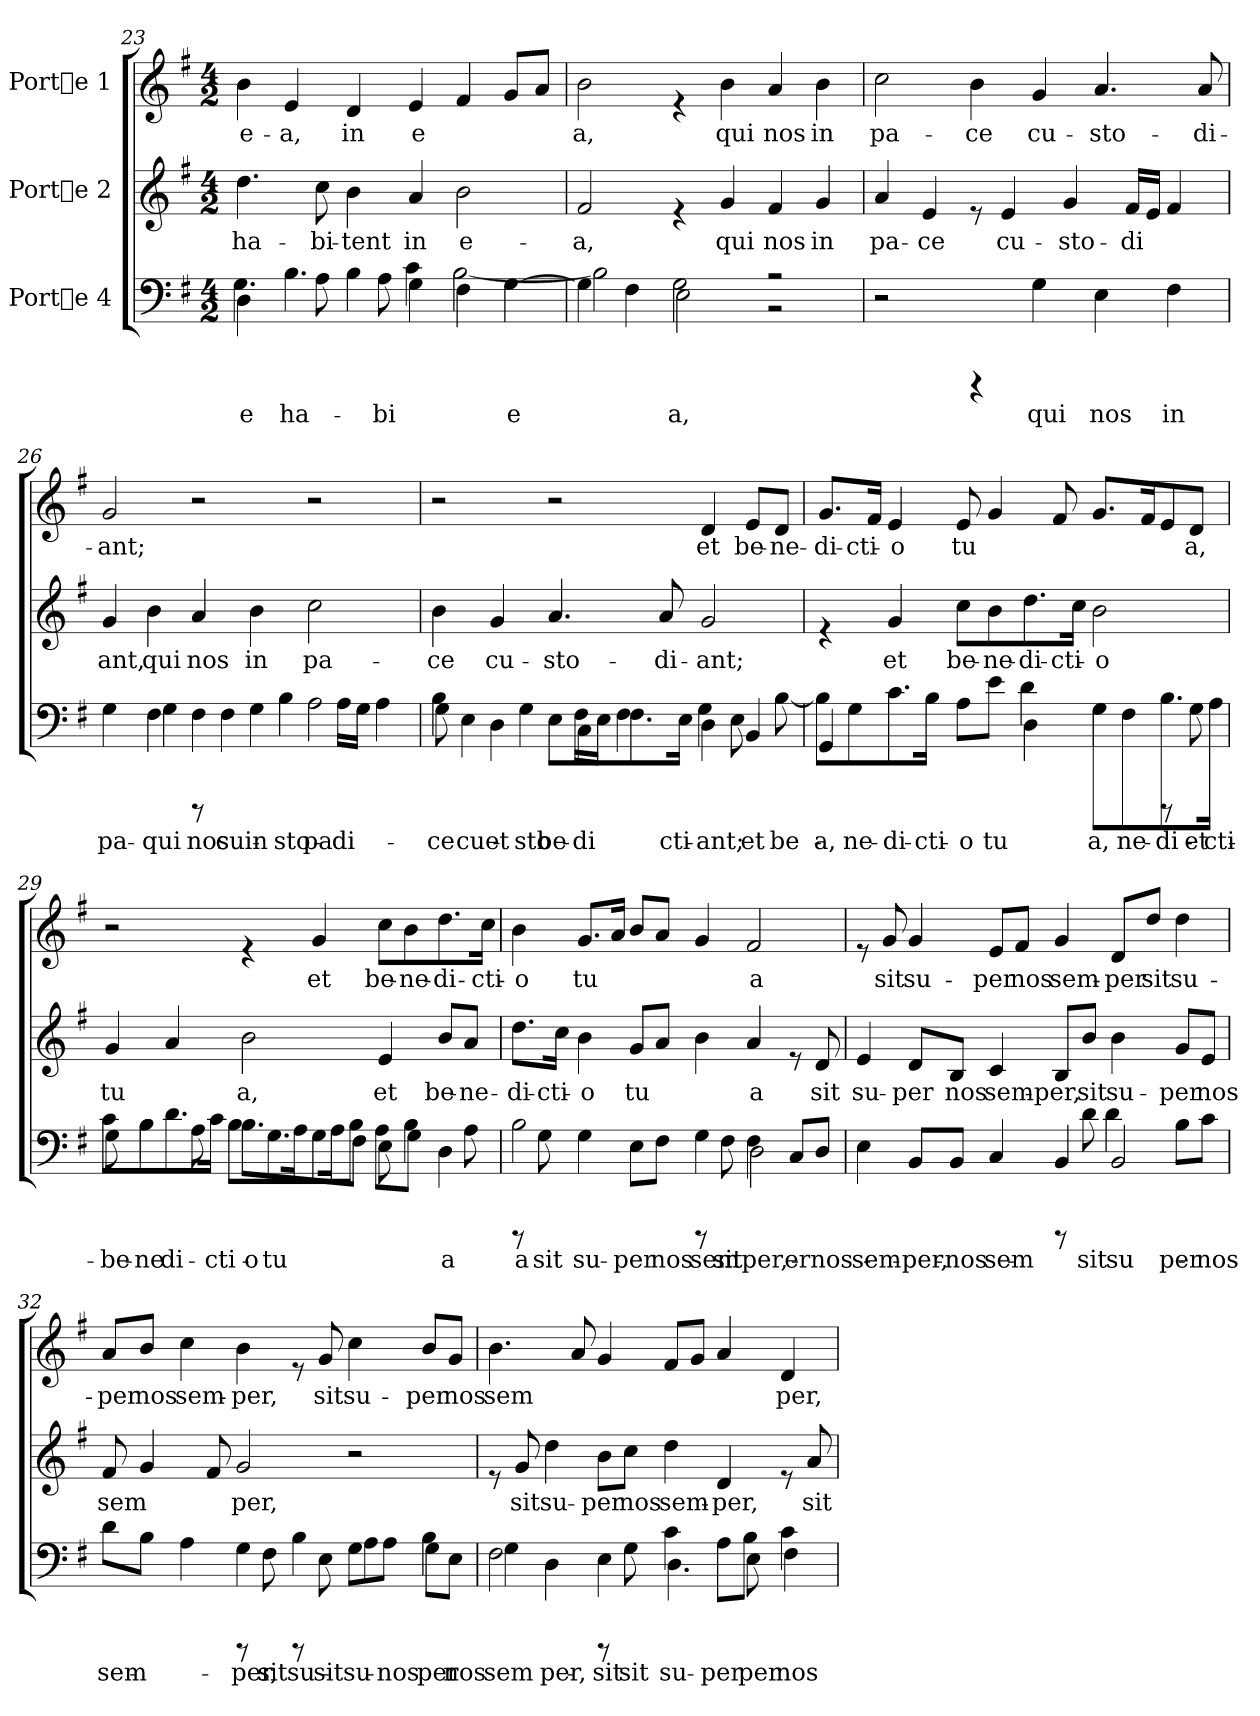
**kern	**text	**kern	**text	**kern	**text
*part3	*part3	*part2	*part2	*part1	*part1
*staff3	*staff3	*staff2	*staff2	*staff1	*staff1
*I"Porte 4	*	*I"Porte 2	*	*I"Porte 1	*
!!LO:LB:g=z
*clefF4	*	*clefG2	*	*clefG2	*
*k[f#]	*	*k[f#]	*	*k[f#]	*
*G:	*	*G:	*	*G:	*
*M4/2	*	*M4/2	*	*M4/2	*
=23	=23	=23	=23	=23	=23
!	!LO:LY:b:cj	!	!	!	!
*^	*	*	*	*	*
!	!	!LO:LY:b:cj	!	!LO:LY:b:cj	!	!LO:LY:b:cj
4D\	4.G\	e	4.dd\	ha-	4b\	e-
!	!	!LO:LY:b:cj	!	!	!	!LO:LY:b:cj
4.B\	.	ha-	.	.	4e/	-a,
!	!	!LO:LY:b:cj	!	!LO:LY:b:cj	!	!
.	8A\	--	8cc\	-bi-	.	.
!	!	!LO:LY:b:cj	!	!LO:LY:b:cj	!	!LO:LY:b:cj
.	4B\	--	4b\	-tent	4d/	in
!	!	!LO:LY:b:cj	!	!	!	!
8A\	.	-bi-	.	.	.	.
!	!	!LO:LY:b:cj	!	!	!	!
!	!	!LO:LY:b:cj	!	!LO:LY:b:cj	!	!LO:LY:b:cj
4G\	4c\	-	4a/	in	4e/	e
!	!	!LO:LY:b:cj	!	!	!	!
!	!	!LO:LY:b:cj	!	!LO:LY:b:cj	!	!LO:LY:b:cj
4F#\	[>2B\	-	2b\	e-	4f#/	-
!	!	!LO:LY:b:cj	!	!	!	!LO:LY:b:cj
[>4G\	.	-e	.	.	8g/L	--
!	!	!	!	!	!	!LO:LY:b:cj
.	.	.	.	.	8a/J	--
=24	=24	=24	=24	=24	=24	=24
!	!	!	!	!LO:LY:b:cj	!	!LO:LY:b:cj
4G\]	2B\]	.	2f#/	-a,	2b\	-a,
!	!	!LO:LY:b:cj	!	!	!	!
4F#\	.	-	.	.	.	.
!	!	!LO:LY:b:cj	!	!	!	!
!	!	!LO:LY:b:cj	!	!	!	!
2G\	2E\	a,	4re	.	4re	.
!	!	!	!	!LO:LY:b:cj	!	!LO:LY:b:cj
.	.	.	4g/	qui	4b\	qui
!	!	!	!	!LO:LY:b:cj	!	!LO:LY:b:cj
2r	2r	.	4f#/	nos	4a/	nos
!	!	!	!	!LO:LY:b:cj	!	!LO:LY:b:cj
.	.	.	4g/	in	4b\	in
*v	*v	*	*	*	*	*
=25	=25	=25	=25	=25	=25
!	!	!	!LO:LY:b:cj	!	!LO:LY:b:cj
2r	.	4a/	pa-	2cc\	pa-
!	!	!	!LO:LY:b:cj	!	!
.	.	4e/	-ce	.	.
!	!	!	!	!	!LO:LY:b:cj
4rBBBB	.	8re	.	4b\	-ce
!	!	!	!LO:LY:b:cj	!	!
.	.	4e/	cu-	.	.
!	!LO:LY:b:cj	!	!	!	!LO:LY:b:cj
4G\	qui	.	.	4g/	cu-
!	!	!	!LO:LY:b:cj	!	!
.	.	4g/	-sto-	.	.
!	!LO:LY:b:cj	!	!	!	!LO:LY:b:cj
4E\	nos	.	.	4.a/	-sto-
!	!	!	!LO:LY:b:cj	!	!
.	.	16f#/L	-di	.	.
!	!	!	!LO:LY:b:cj	!	!
.	.	16e/J	-	.	.
!	!LO:LY:b:cj	!	!LO:LY:b:cj	!	!
4F#\	in	4f#/	--	.	.
!	!	!	!	!	!LO:LY:b:cj
.	.	.	.	8a/	-di-
!!LO:PB:g=z
=26	=26	=26	=26	=26	=26
!	!LO:LY:b:cj	!	!LO:LY:b:cj	!	!LO:LY:b:cj
*^	*	*	*	*	*
4G\	4ryy	pa-	4g/	-ant,	2g/	-ant;
!	!	!LO:LY:b:cj	!	!	!	!
!	!	!LO:LY:b:cj	!	!LO:LY:b:cj	!	!
4F#\	4G\	qui	4b\	qui	.	.
!	!	!LO:LY:b:cj	!	!LO:LY:b:cj	!	!
8rBBBB	4F#\	nos	4a/	nos	2r	.
!	!	!LO:LY:b:cj	!	!	!	!
4F#\	.	cu-	.	.	.	.
!	!	!LO:LY:b:cj	!	!LO:LY:b:cj	!	!
.	4G\	-in	4b\	in	.	.
!	!	!LO:LY:b:cj	!	!	!	!
4B\	.	sto-	.	.	.	.
!	!	!LO:LY:b:cj	!	!LO:LY:b:cj	!	!
.	2A\	-pa-	2cc\	pa-	2r	.
!	!	!LO:LY:b:cj	!	!	!	!
16A\L	.	-di	.	.	.	.
!	!	!LO:LY:b:cj	!	!	!	!
16G\J	.	-	.	.	.	.
!	!	!LO:LY:b:cj	!	!	!	!
4A\	.	--	.	.	.	.
!!LO:LB:g=z
=27	=27	=27	=27	=27	=27	=27
!	!	!LO:LY:b:cj	!	!	!	!
!	!	!LO:LY:b:cj	!	!LO:LY:b:cj	!	!
4B\	8G\	ce	4b\	-ce	2r	.
!	!	!LO:LY:b:cj	!	!	!	!
.	4E\	cu-	.	.	.	.
!	!	!LO:LY:b:cj	!	!LO:LY:b:cj	!	!
4D\	.	-et	4g/	cu-	.	.
!	!	!LO:LY:b:cj	!	!	!	!
.	4G\	sto-	.	.	.	.
!	!	!LO:LY:b:cj	!	!LO:LY:b:cj	!	!
8E\L	.	-be-	4.a/	-sto-	2r	.
!	!	!LO:LY:b:cj	!	!	!	!
!	!	!LO:LY:b:cj	!	!	!	!
8C\	16F#\L	-di	.	.	.	.
!	!	!LO:LY:b:cj	!	!	!	!
.	16E\J	-	.	.	.	.
!	!	!LO:LY:b:cj	!	!	!	!
!	!	!LO:LY:b:cj	!	!	!	!
8.F#\	4F#\	--	.	.	.	.
!	!	!	!	!LO:LY:b:cj	!	!
.	.	.	8a/	-di-	.	.
!	!	!LO:LY:b:cj	!	!	!	!
16E\J	.	-cti-	.	.	.	.
!	!	!LO:LY:b:cj	!	!	!	!
!	!	!LO:LY:b:cj	!	!LO:LY:b:cj	!	!LO:LY:b:cj
4D\	4G\	ant;	2g/	-ant;	4d/	et
!	!	!LO:LY:b:cj	!	!	!	!
!	!	!LO:LY:b:cj	!	!	!	!LO:LY:b:cj
4BB/	8E\L	-et	.	.	8e/L	be-
!	!	!LO:LY:b:cj	!	!	!	!LO:LY:b:cj
.	[>8B\	be-	.	.	8d/J	-ne-
=28	=28	=28	=28	=28	=28	=28
!	!	!LO:LY:b:cj	!	!	!	!LO:LY:b:cj
4GG/	8B\L]	-a,	4re	.	8.g/L	-di-
!	!	!LO:LY:b:cj	!	!	!	!
.	8G\	ne-	.	.	.	.
!	!	!	!	!	!	!LO:LY:b:cj
.	.	.	.	.	16f#/J	-cti-
!	!	!LO:LY:b:cj	!	!LO:LY:b:cj	!	!LO:LY:b:cj
2ryy	8.c\	-di-	4g/	et	4e/	-o
!	!	!LO:LY:b:cj	!	!	!	!
.	16B\J	-cti-	.	.	.	.
!	!	!LO:LY:b:cj	!	!LO:LY:b:cj	!	!LO:LY:b:cj
.	8A\L	-o	8cc\L	be-	8e/	tu
!	!	!LO:LY:b:cj	!	!LO:LY:b:cj	!	!LO:LY:b:cj
.	8e\J	tu	8b\	-ne-	4g/	-
!	!	!LO:LY:b:cj	!	!	!	!
!	!	!LO:LY:b:cj	!	!LO:LY:b:cj	!	!
4D\	4d\	-	8.dd\	-di-	.	.
!	!	!	!	!	!	!LO:LY:b:cj
.	.	.	.	.	8f#/	--
!	!	!	!	!LO:LY:b:cj	!	!
.	.	.	16cc\J	-cti-	.	.
!	!	!LO:LY:b:cj	!	!	!	!
!	!	!LO:LY:b:cj	!	!LO:LY:b:cj	!	!LO:LY:b:cj
8G\L	4G\	-a,	2b\	-o	8.g/L	--
!	!	!LO:LY:b:cj	!	!	!	!
8F#\	.	-ne-	.	.	.	.
!	!	!	!	!	!	!LO:LY:b:cj
.	.	.	.	.	16f#/	--
!	!	!LO:LY:b:cj	!	!	!	!LO:LY:b:cj
8.B\	8rBBBB	-di-	.	.	8e/	--
!	!	!LO:LY:b:cj	!	!	!	!LO:LY:b:cj
.	8G\	et	.	.	8d/J	-a,
!	!	!LO:LY:b:cj	!	!	!	!
16A\J	.	-cti-	.	.	.	.
!!LO:LB:g=z
=29	=29	=29	=29	=29	=29	=29
!	!	!LO:LY:b:cj	!	!	!	!
!	!	!LO:LY:b:cj	!	!LO:LY:b:cj	!	!
8G\	8c\L	be-	4g/	tu	2r	.
!	!	!LO:LY:b:cj	!	!	!	!
!	!	!LO:LY:b:cj	!	!	!	!
4B\	8B\	-ne-	.	.	.	.
!	!	!LO:LY:b:cj	!	!LO:LY:b:cj	!	!
.	8.d\	-di-	4a/	-	.	.
!	!	!LO:LY:b:cj	!	!	!	!
8A\	.	-	.	.	.	.
!	!	!LO:LY:b:cj	!	!	!	!
.	16c\J	-cti-	.	.	.	.
!	!	!LO:LY:b:cj	!	!	!	!
!	!	!LO:LY:b:cj	!	!LO:LY:b:cj	!	!
8.B\L	8B\L	-o	2b\	-a,	4re	.
!	!	!LO:LY:b:cj	!	!	!	!
.	8.G\	tu	.	.	.	.
!	!	!LO:LY:b:cj	!	!	!	!
16A\	.	--	.	.	.	.
!	!	!LO:LY:b:cj	!	!	!	!LO:LY:b:cj
8G\	.	--	.	.	4g/	et
!	!	!LO:LY:b:cj	!	!	!	!
.	16A\	-	.	.	.	.
!	!	!LO:LY:b:cj	!	!	!	!
!	!	!LO:LY:b:cj	!	!	!	!
8F#\J	8B\J	--	.	.	.	.
!	!	!LO:LY:b:cj	!	!	!	!
!	!	!LO:LY:b:cj	!	!LO:LY:b:cj	!	!LO:LY:b:cj
8E\	8A\L	--	4e/	et	8cc\L	be-
!	!	!LO:LY:b:cj	!	!	!	!
!	!	!LO:LY:b:cj	!	!	!	!LO:LY:b:cj
4B\	8G\J	--	.	.	8b\	-ne-
!	!	!LO:LY:b:cj	!	!LO:LY:b:cj	!	!LO:LY:b:cj
.	4D\	-a	8b/L	be-	8.dd\	-di-
!	!	!LO:LY:b:cj	!	!LO:LY:b:cj	!	!
8A\	.	-	8a/J	-ne-	.	.
!	!	!	!	!	!	!LO:LY:b:cj
.	.	.	.	.	16cc\J	-cti-
!!LO:PB:g=z
=30	=30	=30	=30	=30	=30	=30
!	!	!LO:LY:b:cj	!	!LO:LY:b:cj	!	!LO:LY:b:cj
2B\	8rBBBB	-a	8.dd\L	-di-	4b\	-o
!	!	!LO:LY:b:cj	!	!	!	!
.	8G\	sit	.	.	.	.
!	!	!	!	!LO:LY:b:cj	!	!
.	.	.	16cc\J	-cti-	.	.
!	!	!LO:LY:b:cj	!	!LO:LY:b:cj	!	!LO:LY:b:cj
.	4G\	su-	4b\	-o	8.g/L	tu
!	!	!	!	!	!	!LO:LY:b:cj
.	.	.	.	.	16a/J	-
!	!	!LO:LY:b:cj	!	!LO:LY:b:cj	!	!LO:LY:b:cj
4ryy	8E\L	-per	8g/L	tu	8b/L	--
!	!	!LO:LY:b:cj	!	!LO:LY:b:cj	!	!LO:LY:b:cj
.	8F#\J	nos	8a/J	-	8a/J	--
!	!	!LO:LY:b:cj	!	!LO:LY:b:cj	!	!LO:LY:b:cj
8rBBBB	4G\	sem-	4b\	--	4g/	--
!	!	!LO:LY:b:cj	!	!	!	!
8F#\	.	-sit	.	.	.	.
!	!	!LO:LY:b:cj	!	!	!	!
!	!	!LO:LY:b:cj	!	!LO:LY:b:cj	!	!LO:LY:b:cj
4F#\	2D\	-per,	4a/	-a	2f#/	-a
!	!	!LO:LY:b:cj	!	!	!	!
8C/L	.	er	8re	.	.	.
!	!	!LO:LY:b:cj	!	!LO:LY:b:cj	!	!
8D/J	.	nos	8d/	sit	.	.
=31	=31	=31	=31	=31	=31	=31
!	!	!LO:LY:b:cj	!	!LO:LY:b:cj	!	!
4E\	2.ryy	sem-	4e/	su-	8re	.
!	!	!	!	!	!	!LO:LY:b:cj
.	.	.	.	.	8g/	sit
!	!	!LO:LY:b:cj	!	!LO:LY:b:cj	!	!LO:LY:b:cj
8BB/L	.	-per,	8d/L	-per	4g/	su-
!	!	!LO:LY:b:cj	!	!LO:LY:b:cj	!	!
8BB/J	.	nos	8B/J	nos	.	.
!	!	!LO:LY:b:cj	!	!LO:LY:b:cj	!	!LO:LY:b:cj
4C/	.	sem	4c/	sem-	8e/L	-per
!	!	!	!	!	!	!LO:LY:b:cj
.	.	.	.	.	8f#/J	nos
!	!	!LO:LY:b:cj	!	!LO:LY:b:cj	!	!LO:LY:b:cj
4BB/	8rBBBB	-	8B/L	-per,	4g/	sem-
!	!	!LO:LY:b:cj	!	!LO:LY:b:cj	!	!
.	8d\	-sit	8b/J	sit	.	.
!	!	!LO:LY:b:cj	!	!	!	!
!	!	!LO:LY:b:cj	!	!LO:LY:b:cj	!	!LO:LY:b:cj
2BB/	4d\	su-	4b\	su-	8d/L	-per
!	!	!	!	!	!	!LO:LY:b:cj
.	.	.	.	.	8dd/J	sit
!	!	!LO:LY:b:cj	!	!LO:LY:b:cj	!	!LO:LY:b:cj
.	8B\L	-per	8g/L	-per	4dd\	su-
!	!	!LO:LY:b:cj	!	!LO:LY:b:cj	!	!
.	8c\J	nos	8e/J	nos	.	.
!!LO:LB:g=z
=32	=32	=32	=32	=32	=32	=32
!	!	!LO:LY:b:cj	!	!LO:LY:b:cj	!	!LO:LY:b:cj
2ryy	8d\L	sem	8f#/	sem	8a/L	-per
!	!	!LO:LY:b:cj	!	!LO:LY:b:cj	!	!LO:LY:b:cj
.	8B\J	-	4g/	-	8b/J	nos
!	!	!LO:LY:b:cj	!	!	!	!LO:LY:b:cj
.	4A\	--	.	.	4cc\	sem-
!	!	!	!	!LO:LY:b:cj	!	!
.	.	.	8f#/	--	.	.
!	!	!LO:LY:b:cj	!	!LO:LY:b:cj	!	!LO:LY:b:cj
8rBBBB	4G\	-per,	2g/	-per,	4b\	-per,
!	!	!LO:LY:b:cj	!	!	!	!
8F#\	.	sit	.	.	.	.
!	!	!LO:LY:b:cj	!	!	!	!
4B\	8rBBBB	su-	.	.	8re	.
!	!	!LO:LY:b:cj	!	!	!	!LO:LY:b:cj
.	8E\	-sit	.	.	8g/	sit
!	!	!LO:LY:b:cj	!	!	!	!
!	!	!LO:LY:b:cj	!	!	!	!LO:LY:b:cj
8G\L	4A\	su-	2r	.	4cc\	su-
!	!	!LO:LY:b:cj	!	!	!	!
8A\J	.	nos	.	.	.	.
!	!	!LO:LY:b:cj	!	!	!	!
!	!	!LO:LY:b:cj	!	!	!	!LO:LY:b:cj
4B\	8G\L	-per	.	.	8b/L	-per
!	!	!LO:LY:b:cj	!	!	!	!LO:LY:b:cj
.	8E\J	nos	.	.	8g/J	nos
!!LO:LB:g=z
=33	=33	=33	=33	=33	=33	=33
!	!	!LO:LY:b:cj	!	!	!	!
!	!	!LO:LY:b:cj	!	!	!	!LO:LY:b:cj
2F#\	4G\	sem-	8re	.	4.b\	sem
!	!	!	!	!LO:LY:b:cj	!	!
.	.	.	8g/	sit	.	.
!	!	!LO:LY:b:cj	!	!LO:LY:b:cj	!	!
.	4D\	-per,	4dd\	su-	.	.
!	!	!	!	!	!	!LO:LY:b:cj
.	.	.	.	.	8a/	-
!	!	!LO:LY:b:cj	!	!LO:LY:b:cj	!	!LO:LY:b:cj
8rBBBB	4E\	sit	8b\L	-per	4g/	--
!	!	!LO:LY:b:cj	!	!LO:LY:b:cj	!	!
8G\	.	sit	8cc\J	nos	.	.
!	!	!LO:LY:b:cj	!	!	!	!
!	!	!LO:LY:b:cj	!	!LO:LY:b:cj	!	!LO:LY:b:cj
4c\	4.D\	-su-	4dd\	sem-	8f#/L	--
!	!	!	!	!	!	!LO:LY:b:cj
.	.	.	.	.	8g/J	--
!	!	!LO:LY:b:cj	!	!LO:LY:b:cj	!	!LO:LY:b:cj
8A\L	.	-per	4d/	-per,	4a/	--
!	!	!LO:LY:b:cj	!	!	!	!
!	!	!LO:LY:b:cj	!	!	!	!
8B\J	8E\	per	.	.	.	.
!	!	!LO:LY:b:cj	!	!	!	!
!	!	!LO:LY:b:cj	!	!	!	!LO:LY:b:cj
4c\	4F#\	-nos	8re	.	4d/	-per,
!	!	!	!	!LO:LY:b:cj	!	!
.	.	.	8a/	sit	.	.
*v	*v	*	*	*	*	*
=	=	=	=	=	=
*-	*-	*-	*-	*-	*-
